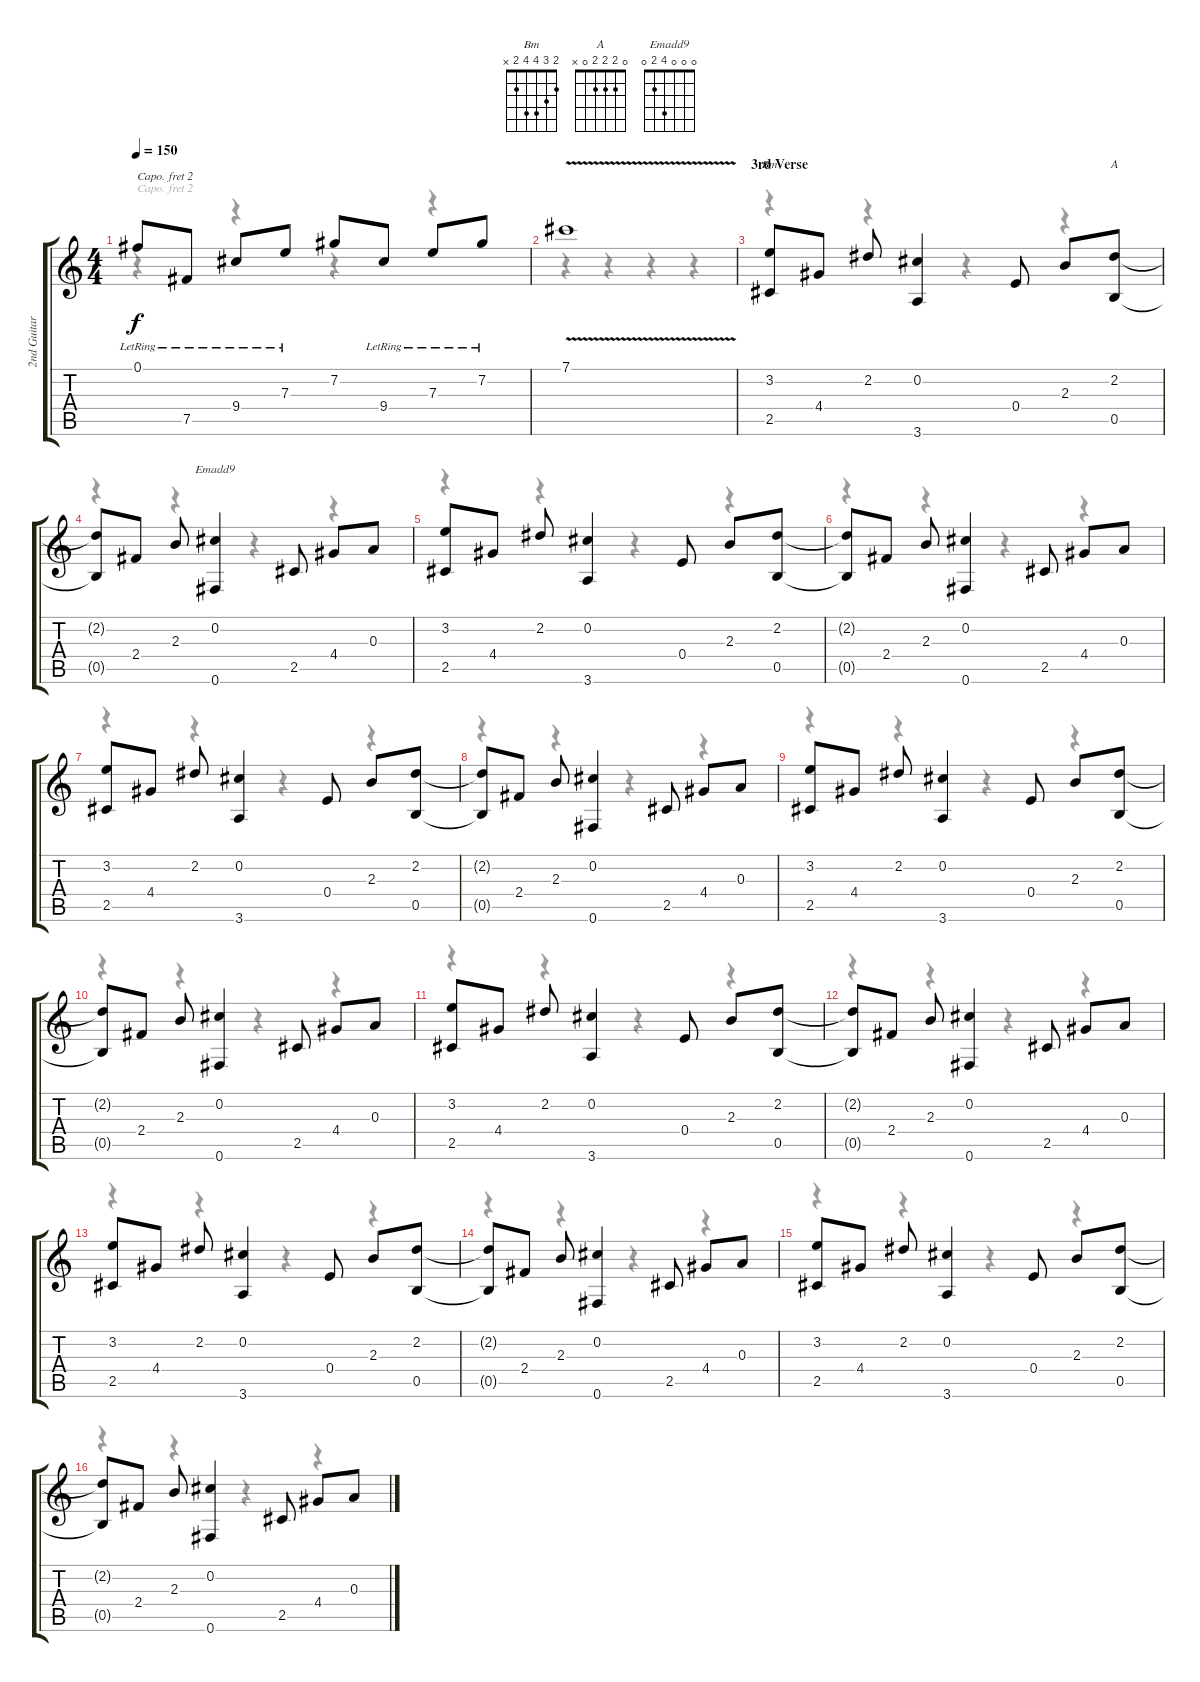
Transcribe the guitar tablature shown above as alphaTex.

\track ("2nd Guitar" "2nd Guitar") {instrument electricguitarjazz}
\staff {score tabs}
\capo 2
\tuning (E4 B3 G3 D3 A2 E2) {hide}
\chord ("Bm" 2 3 4 4 2 x)
\chord ("A" 0 2 2 2 0 x)
\chord ("Emadd9" 0 0 0 4 2 0)
\voice
\ts (4 4)
\tempo 150
\clef g2
\ks c
0.1{lr}.8{dy f} 7.5{lr}.8 9.4{lr}.8 7.3{lr}.8 7.2.8 9.4{lr}.8 7.3{lr}.8 7.2{lr}.8 |
7.1{v}.1 |
\section ("" "3rd Verse")
(3.2 2.5).8{ch "Bm"} 4.4.8 2.2.8 (0.2 3.6).4 0.4.8 2.3.8 (2.2 0.5).8{ch "A"} |
(2.2{t} 0.5{t}).8 2.4.8 2.3.8 (0.2 0.6).4{ch "Emadd9"} 2.5.8 4.4.8 0.3.8 |
(3.2 2.5).8 4.4.8 2.2.8 (0.2 3.6).4 0.4.8 2.3.8 (2.2 0.5).8 |
(2.2{t} 0.5{t}).8 2.4.8 2.3.8 (0.2 0.6).4 2.5.8 4.4.8 0.3.8 |
(3.2 2.5).8 4.4.8 2.2.8 (0.2 3.6).4 0.4.8 2.3.8 (2.2 0.5).8 |
(2.2{t} 0.5{t}).8 2.4.8 2.3.8 (0.2 0.6).4 2.5.8 4.4.8 0.3.8 |
(3.2 2.5).8 4.4.8 2.2.8 (0.2 3.6).4 0.4.8 2.3.8 (2.2 0.5).8 |
(2.2{t} 0.5{t}).8 2.4.8 2.3.8 (0.2 0.6).4 2.5.8 4.4.8 0.3.8 |
(3.2 2.5).8 4.4.8 2.2.8 (0.2 3.6).4 0.4.8 2.3.8 (2.2 0.5).8 |
(2.2{t} 0.5{t}).8 2.4.8 2.3.8 (0.2 0.6).4 2.5.8 4.4.8 0.3.8 |
(3.2 2.5).8 4.4.8 2.2.8 (0.2 3.6).4 0.4.8 2.3.8 (2.2 0.5).8 |
(2.2{t} 0.5{t}).8 2.4.8 2.3.8 (0.2 0.6).4 2.5.8 4.4.8 0.3.8 |
(3.2 2.5).8 4.4.8 2.2.8 (0.2 3.6).4 0.4.8 2.3.8 (2.2 0.5).8 |
(2.2{t} 0.5{t}).8 2.4.8 2.3.8 (0.2 0.6).4 2.5.8 4.4.8 0.3.8
\voice
\clef g2
\ottava regular
\simile none
\ks c
r.4{dy f} r.4 r.4 r.4 |
r.4 r.4 r.4 r.4 |
r.4 r.4 r.4 r.4 |
r.4 r.4 r.4 r.4 |
r.4 r.4 r.4 r.4 |
r.4 r.4 r.4 r.4 |
r.4 r.4 r.4 r.4 |
r.4 r.4 r.4 r.4 |
r.4 r.4 r.4 r.4 |
r.4 r.4 r.4 r.4 |
r.4 r.4 r.4 r.4 |
r.4 r.4 r.4 r.4 |
r.4 r.4 r.4 r.4 |
r.4 r.4 r.4 r.4 |
r.4 r.4 r.4 r.4 |
r.4 r.4 r.4 r.4
